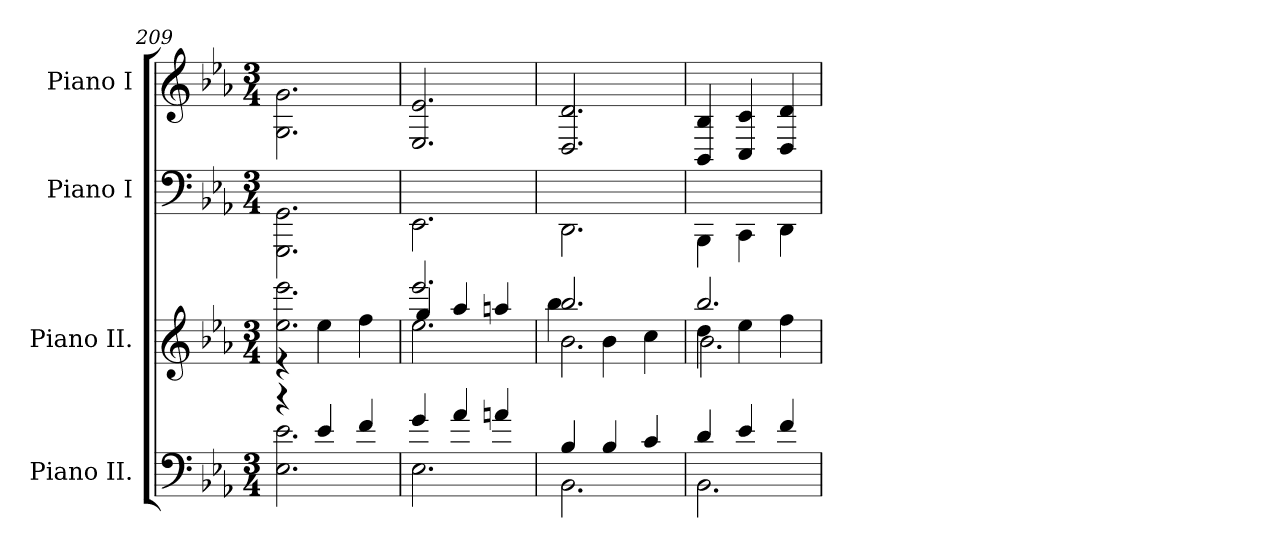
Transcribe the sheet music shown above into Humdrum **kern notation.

**kern	**kern	**kern	**kern
*part4	*part3	*part2	*part1
*staff4	*staff3	*staff2	*staff1
*I"Piano II.	*I"Piano II.	*I"Piano I	*I"Piano I
*clefF4	*clefG2	*clefF4	*clefG2
*k[b-e-a-]	*k[b-e-a-]	*k[b-e-a-]	*k[b-e-a-]
*M3/4	*M3/4	*M3/4	*M3/4
=209	=209	=209	=209
*^	*	*	*
!	!	!LO:TX:b:i:t=marcato il thema	!	!
!	!	!LO:N:vis=2	!	!
*	*	*^	*	*
4r	2.E-\ 2.e-\	2.ee-\ 2.eee-\	4r	2.GGG\ 2.GG\	2.G\ 2.g\
4e-/	.	.	4ee-\	.	.
4f/	.	.	4ff\	.	.
=210	=210	=210	=210	=210	=210
*	*	*	*^	*	*
4g/	2.E-\	2.eee-/	4gg/	2.ee-\	2.EE-\	2.E-/ 2.e-/
4a-/	.	.	4aa-/	.	.	.
4an/	.	.	4aan/	.	.	.
=211	=211	=211	=211	=211	=211	=211
4B-/	2.BB-\	2.bb-/	4bb-\	2.b-\	2.DD\	2.D/ 2.d/
4B-/	.	.	4b-\	.	.	.
4c/	.	.	4cc\	.	.	.
=212	=212	=212	=212	=212	=212	=212
4d/	2.BB-\	2.bb-/	4dd\	2.b-\	4BBB-\	4BB-/ 4B-/
4e-/	.	.	4ee-\	.	4CC\	4C/ 4c/
4f/	.	.	4ff\	.	4DD\	4D/ 4d/
*v	*v	*	*	*	*	*
*	*v	*v	*v	*	*
=	=	=	=
*-	*-	*-	*-
